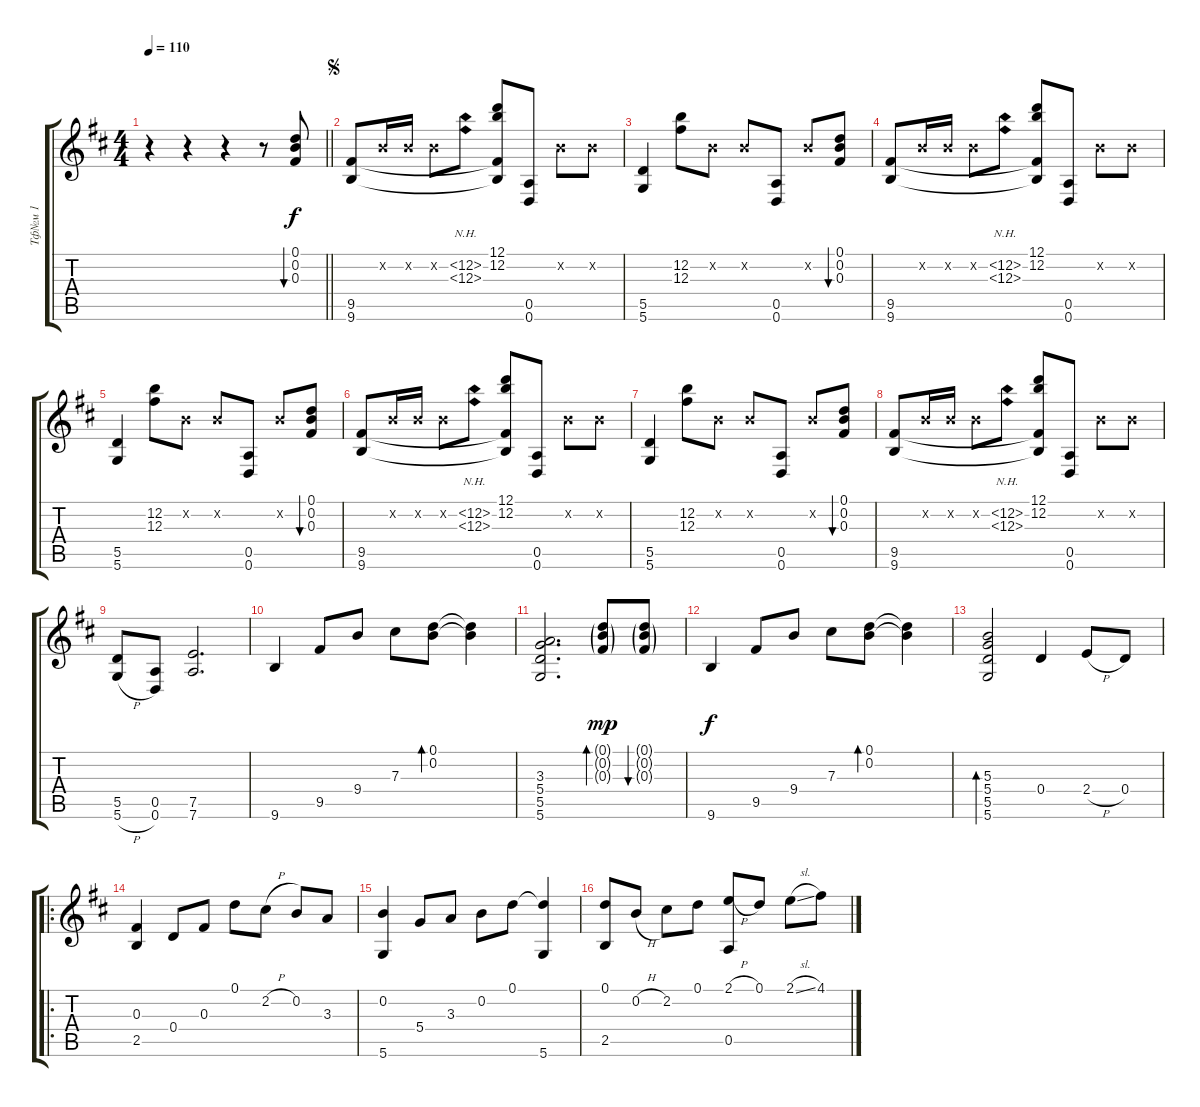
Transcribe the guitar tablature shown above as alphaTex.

\track ("Тф№м 1" "Тф№м 1") {instrument acousticguitarsteel}
\staff {score tabs}
\tuning (D4 B3 Gb3 D3 A2 D2) {hide}
\ts (4 4)
\tempo 110
\clef g2
\barLineRight lightlight
\ks d
r.4{dy f instrument acousticguitarsteel} r.4 r.4 r.8 (0.1 0.2 0.3).8{bu 60} |
\jump segno
(9.5 9.6).8 0.2{x}.16 0.2{x}.16 0.2{x}.8 (12.2{nh} 12.3{nh}).8 (12.1 12.2 9.5{t} 9.6{t}).8 (0.5 0.6).8 0.2{x}.8 0.2{x}.8 |
(5.5 5.6).4 (12.2 12.3).8 0.2{x}.8 0.2{x}.8 (0.5 0.6).8 0.2{x}.8 (0.1 0.2 0.3).8{bu 60} |
(9.5 9.6).8 0.2{x}.16 0.2{x}.16 0.2{x}.8 (12.2{nh} 12.3{nh}).8 (12.1 12.2 9.5{t} 9.6{t}).8 (0.5 0.6).8 0.2{x}.8 0.2{x}.8 |
(5.5 5.6).4 (12.2 12.3).8 0.2{x}.8 0.2{x}.8 (0.5 0.6).8 0.2{x}.8 (0.1 0.2 0.3).8{bu 60} |
(9.5 9.6).8 0.2{x}.16 0.2{x}.16 0.2{x}.8 (12.2{nh} 12.3{nh}).8 (12.1 12.2 9.5{t} 9.6{t}).8 (0.5 0.6).8 0.2{x}.8 0.2{x}.8 |
(5.5 5.6).4 (12.2 12.3).8 0.2{x}.8 0.2{x}.8 (0.5 0.6).8 0.2{x}.8 (0.1 0.2 0.3).8{bu 60} |
(9.5 9.6).8 0.2{x}.16 0.2{x}.16 0.2{x}.8 (12.2{nh} 12.3{nh}).8 (12.1 12.2 9.5{t} 9.6{t}).8 (0.5 0.6).8 0.2{x}.8 0.2{x}.8 |
(5.5 5.6{h}).8 (0.5 0.6).8 (7.5 7.6).2{d} |
9.6.4 9.5.8 9.4.8 7.3.8 (0.1 0.2).8{bd 60} (0.1{t} 0.2{t}).4 |
(3.3 5.4 5.5 5.6).2{d} (0.1{g} 0.2{g} 0.3{g}).8{bd 60 dy mp} (0.1{g} 0.2{g} 0.3{g}).8{bu 60} |
9.6.4{dy f} 9.5.8 9.4.8 7.3.8 (0.1 0.2).8{bd 60} (0.1{t} 0.2{t}).4 |
(5.3 5.4 5.5 5.6).2{bd 60} 0.4.4 2.4{h}.8 0.4.8 |
\ro
(0.3 2.5).4 0.4.8 0.3.8 0.1.8 2.2{h}.8 0.2.8 3.3.8 |
(0.2 5.6).4 5.4.8 3.3.8 0.2.8 0.1.8 (0.1{t} 5.6).4 |
(0.1 2.5).8 0.2{h}.8 2.2.8 0.1.8 (2.1{h} 0.5).8 0.1.8 2.1{sl}.8 4.1.8
